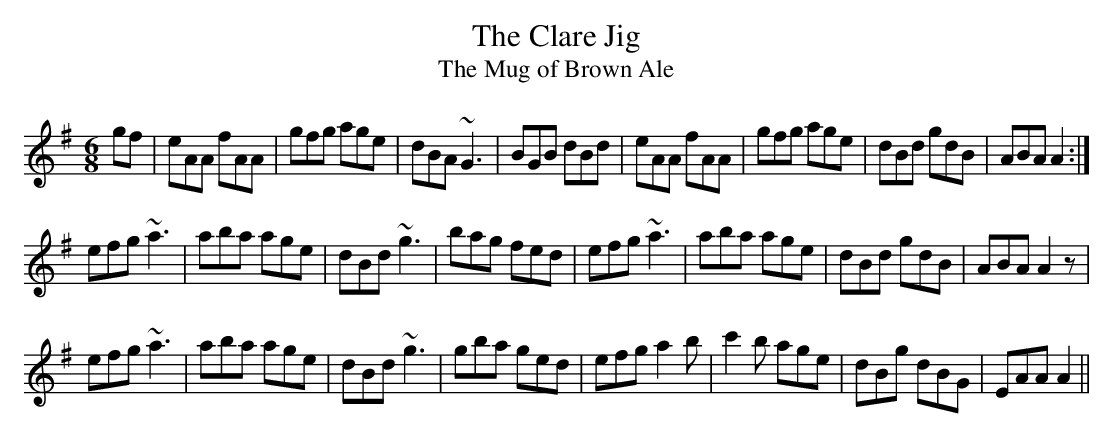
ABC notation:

X:1
T:Clare Jig, The
T:Mug of Brown Ale, The
M:6/8
L:1/8
K:ADor
gf|eAA fAA|gfg age|dBA ~G3|BGB dBd|eAA fAA|gfg age|dBd gdB|ABA A2:|
efg ~a3|aba age|dBd ~g3|bag fed|efg ~a3|aba age|dBd gdB|ABA A2 z|
efg ~a3|aba age|dBd ~g3|gba ged|efg a2b|c'2b age|dBg dBG|EAA A2||
